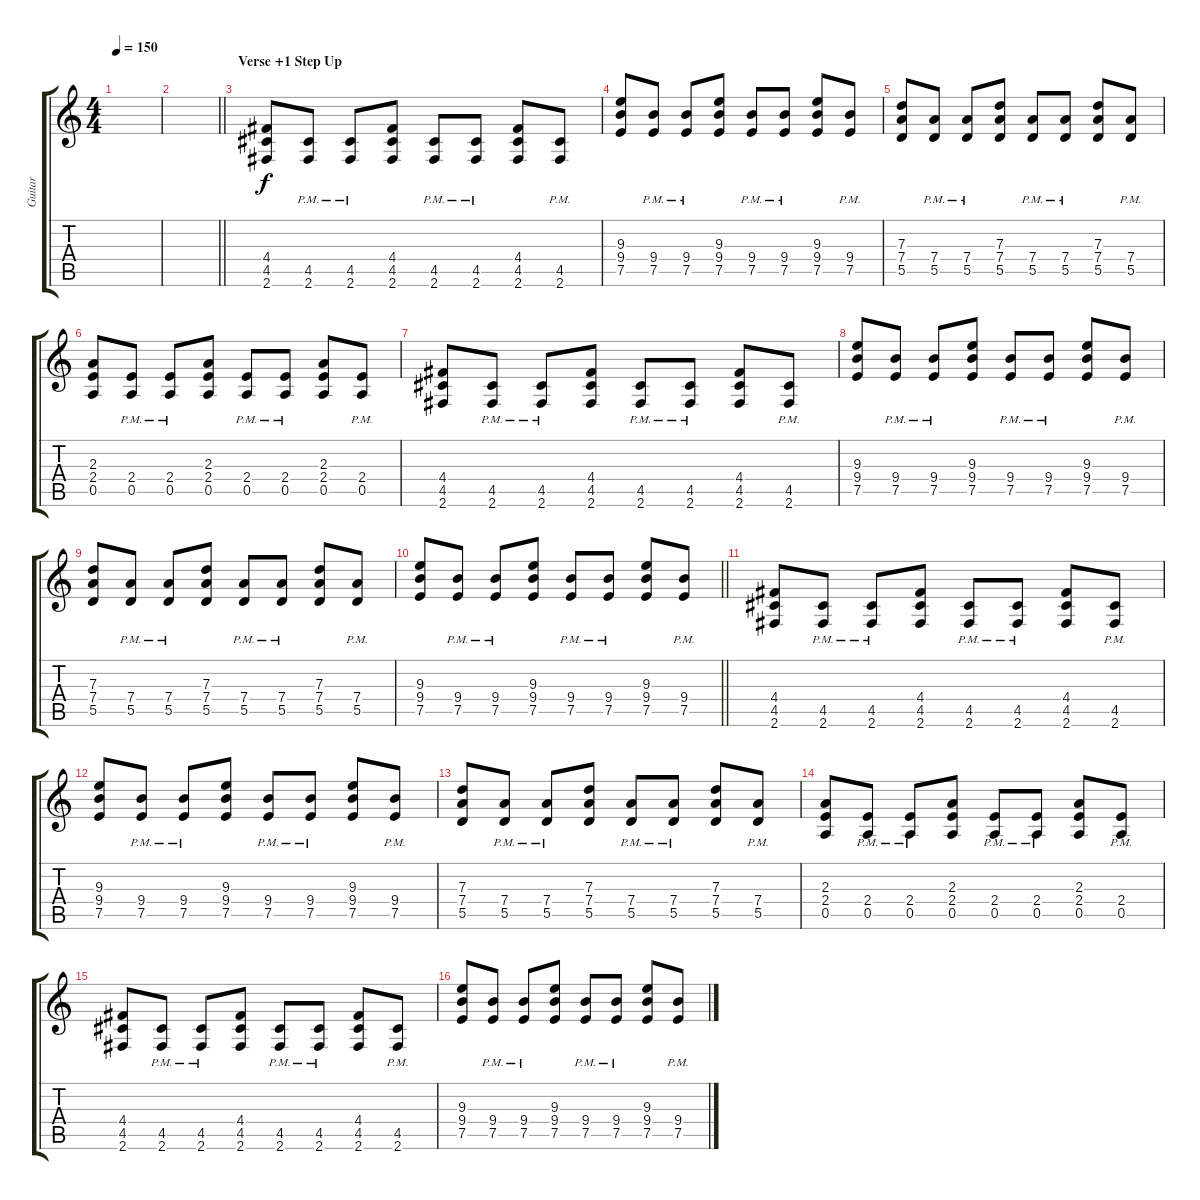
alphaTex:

\track ("Guitar" "Guitar") {instrument distortionguitar}
\staff {score tabs}
\tuning (E4 B3 G3 D3 A2 E2) {hide}
\ts (4 4)
\tempo 150
\clef g2
\ks c
|
\barLineRight lightlight
|
\section ("" "Verse +1 Step Up")
(4.4 4.5 2.6).8 (4.5{pm} 2.6{pm}).8 (4.5{pm} 2.6{pm}).8 (4.4 4.5 2.6).8 (4.5{pm} 2.6{pm}).8 (4.5{pm} 2.6{pm}).8 (4.4 4.5 2.6).8 (4.5{pm} 2.6{pm}).8 |
(9.3 9.4 7.5).8 (9.4{pm} 7.5{pm}).8 (9.4{pm} 7.5{pm}).8 (9.3 9.4 7.5).8 (9.4{pm} 7.5{pm}).8 (9.4{pm} 7.5{pm}).8 (9.3 9.4 7.5).8 (9.4{pm} 7.5{pm}).8 |
(7.3 7.4 5.5).8 (7.4{pm} 5.5{pm}).8 (7.4{pm} 5.5{pm}).8 (7.3 7.4 5.5).8 (7.4{pm} 5.5{pm}).8 (7.4{pm} 5.5{pm}).8 (7.3 7.4 5.5).8 (7.4{pm} 5.5{pm}).8 |
(2.3 2.4 0.5).8 (2.4{pm} 0.5{pm}).8 (2.4{pm} 0.5{pm}).8 (2.3 2.4 0.5).8 (2.4{pm} 0.5{pm}).8 (2.4{pm} 0.5{pm}).8 (2.3 2.4 0.5).8 (2.4{pm} 0.5{pm}).8 |
(4.4 4.5 2.6).8 (4.5{pm} 2.6{pm}).8 (4.5{pm} 2.6{pm}).8 (4.4 4.5 2.6).8 (4.5{pm} 2.6{pm}).8 (4.5{pm} 2.6{pm}).8 (4.4 4.5 2.6).8 (4.5{pm} 2.6{pm}).8 |
(9.3 9.4 7.5).8 (9.4{pm} 7.5{pm}).8 (9.4{pm} 7.5{pm}).8 (9.3 9.4 7.5).8 (9.4{pm} 7.5{pm}).8 (9.4{pm} 7.5{pm}).8 (9.3 9.4 7.5).8 (9.4{pm} 7.5{pm}).8 |
(7.3 7.4 5.5).8 (7.4{pm} 5.5{pm}).8 (7.4{pm} 5.5{pm}).8 (7.3 7.4 5.5).8 (7.4{pm} 5.5{pm}).8 (7.4{pm} 5.5{pm}).8 (7.3 7.4 5.5).8 (7.4{pm} 5.5{pm}).8 |
\barLineRight lightlight
(9.3 9.4 7.5).8 (9.4{pm} 7.5{pm}).8 (9.4{pm} 7.5{pm}).8 (9.3 9.4 7.5).8 (9.4{pm} 7.5{pm}).8 (9.4{pm} 7.5{pm}).8 (9.3 9.4 7.5).8 (9.4{pm} 7.5{pm}).8 |
(4.4 4.5 2.6).8 (4.5{pm} 2.6{pm}).8 (4.5{pm} 2.6{pm}).8 (4.4 4.5 2.6).8 (4.5{pm} 2.6{pm}).8 (4.5{pm} 2.6{pm}).8 (4.4 4.5 2.6).8 (4.5{pm} 2.6{pm}).8 |
(9.3 9.4 7.5).8 (9.4{pm} 7.5{pm}).8 (9.4{pm} 7.5{pm}).8 (9.3 9.4 7.5).8 (9.4{pm} 7.5{pm}).8 (9.4{pm} 7.5{pm}).8 (9.3 9.4 7.5).8 (9.4{pm} 7.5{pm}).8 |
(7.3 7.4 5.5).8 (7.4{pm} 5.5{pm}).8 (7.4{pm} 5.5{pm}).8 (7.3 7.4 5.5).8 (7.4{pm} 5.5{pm}).8 (7.4{pm} 5.5{pm}).8 (7.3 7.4 5.5).8 (7.4{pm} 5.5{pm}).8 |
(2.3 2.4 0.5).8 (2.4{pm} 0.5{pm}).8 (2.4{pm} 0.5{pm}).8 (2.3 2.4 0.5).8 (2.4{pm} 0.5{pm}).8 (2.4{pm} 0.5{pm}).8 (2.3 2.4 0.5).8 (2.4{pm} 0.5{pm}).8 |
(4.4 4.5 2.6).8 (4.5{pm} 2.6{pm}).8 (4.5{pm} 2.6{pm}).8 (4.4 4.5 2.6).8 (4.5{pm} 2.6{pm}).8 (4.5{pm} 2.6{pm}).8 (4.4 4.5 2.6).8 (4.5{pm} 2.6{pm}).8 |
(9.3 9.4 7.5).8 (9.4{pm} 7.5{pm}).8 (9.4{pm} 7.5{pm}).8 (9.3 9.4 7.5).8 (9.4{pm} 7.5{pm}).8 (9.4{pm} 7.5{pm}).8 (9.3 9.4 7.5).8 (9.4{pm} 7.5{pm}).8
